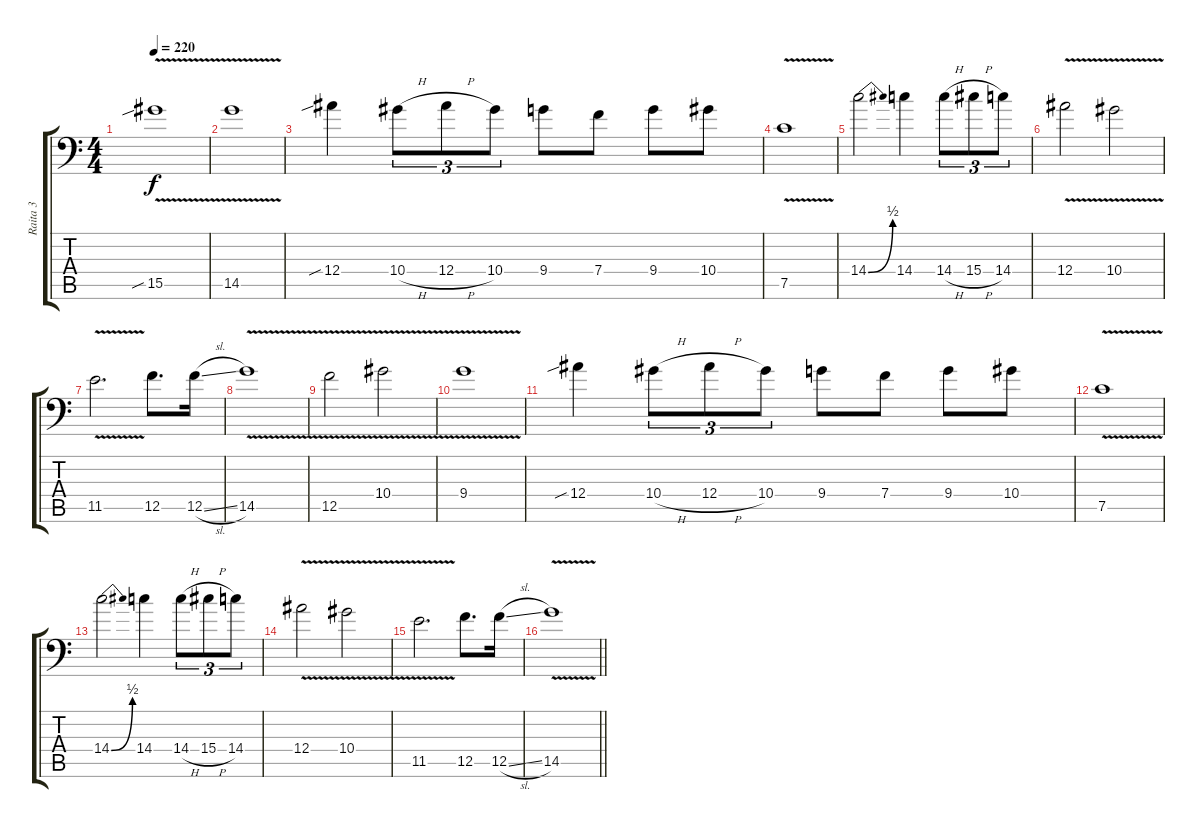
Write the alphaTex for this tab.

\track ("Raita 3" "Raita 3") {instrument distortionguitar}
\staff {score tabs}
\tuning (C4 G3 Eb3 Bb2 F2 Bb1) {hide}
\ts (4 4)
\section ("" "")
\tempo 220
\clef f4
\ks c
15.5{v sib}.1{dy f} |
14.5{v}.1 |
12.4{sib}.4 10.4{h}.8{tu (3 2)} 12.4{h}.8{tu (3 2)} 10.4.8{tu (3 2)} 9.4.8 7.4.8 9.4.8 10.4.8 |
7.5{v}.1 |
14.4{be (bend 0 0 60 2)}.2 14.4.4 14.4{h}.8{tu (3 2)} 15.4{h}.8{tu (3 2)} 14.4.8{tu (3 2)} |
12.4{v}.2 10.4{v}.2 |
11.5{v}.2{d} 12.5.8{d} 12.5{sl}.16 |
14.5{v}.1 |
12.5{v}.2 10.4{v}.2 |
9.4{v}.1 |
12.4{sib}.4 10.4{h}.8{tu (3 2)} 12.4{h}.8{tu (3 2)} 10.4.8{tu (3 2)} 9.4.8 7.4.8 9.4.8 10.4.8 |
7.5{v}.1 |
14.4{be (bend 0 0 60 2)}.2 14.4.4 14.4{h}.8{tu (3 2)} 15.4{h}.8{tu (3 2)} 14.4.8{tu (3 2)} |
12.4{v}.2 10.4{v}.2 |
11.5{v}.2{d} 12.5.8{d} 12.5{sl}.16 |
\barLineRight lightlight
14.5{v}.1
